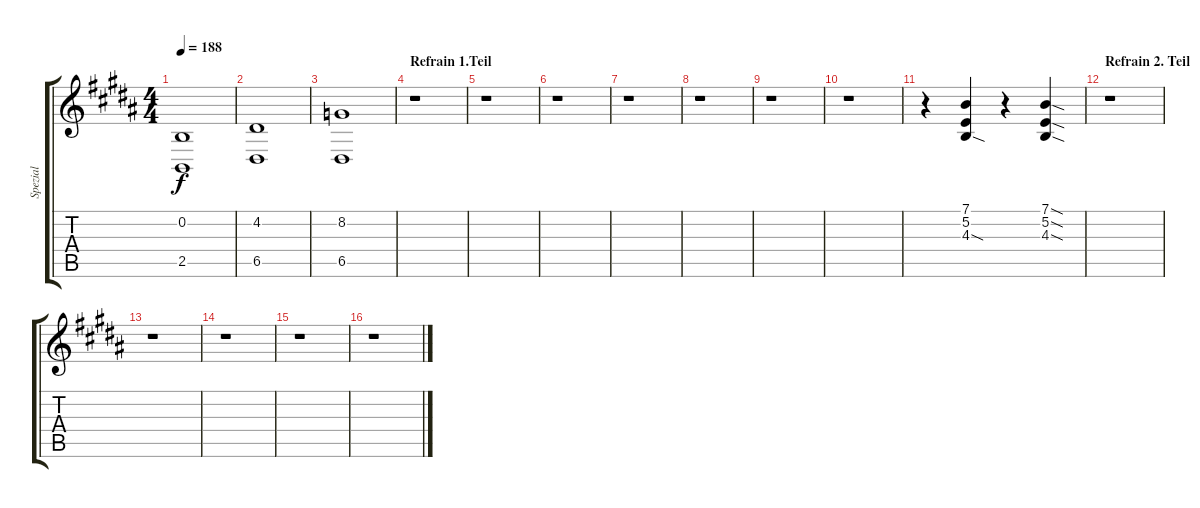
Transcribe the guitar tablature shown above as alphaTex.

\track ("Spezial" "Spezial") {instrument lead6voice}
\staff {score tabs}
\tuning (E4 B3 G3 D3 A2 E2) {hide}
\ts (4 4)
\tempo 188
\clef g2
\ks b
(0.2{t} 2.5{t}).1{dy f} |
(4.2 6.5).1 |
(8.2 6.5).1 |
\section ("" "Refrain 1.Teil")
r.1 |
r.1 |
r.1 |
r.1 |
r.1 |
r.1 |
r.1 |
r.4 (7.1 5.2 4.3{sod}).4 r.4 (7.1{sod} 5.2{sod} 4.3{sod}).4 |
\section ("" "Refrain 2. Teil")
r.1 |
r.1 |
r.1 |
r.1 |
r.1
